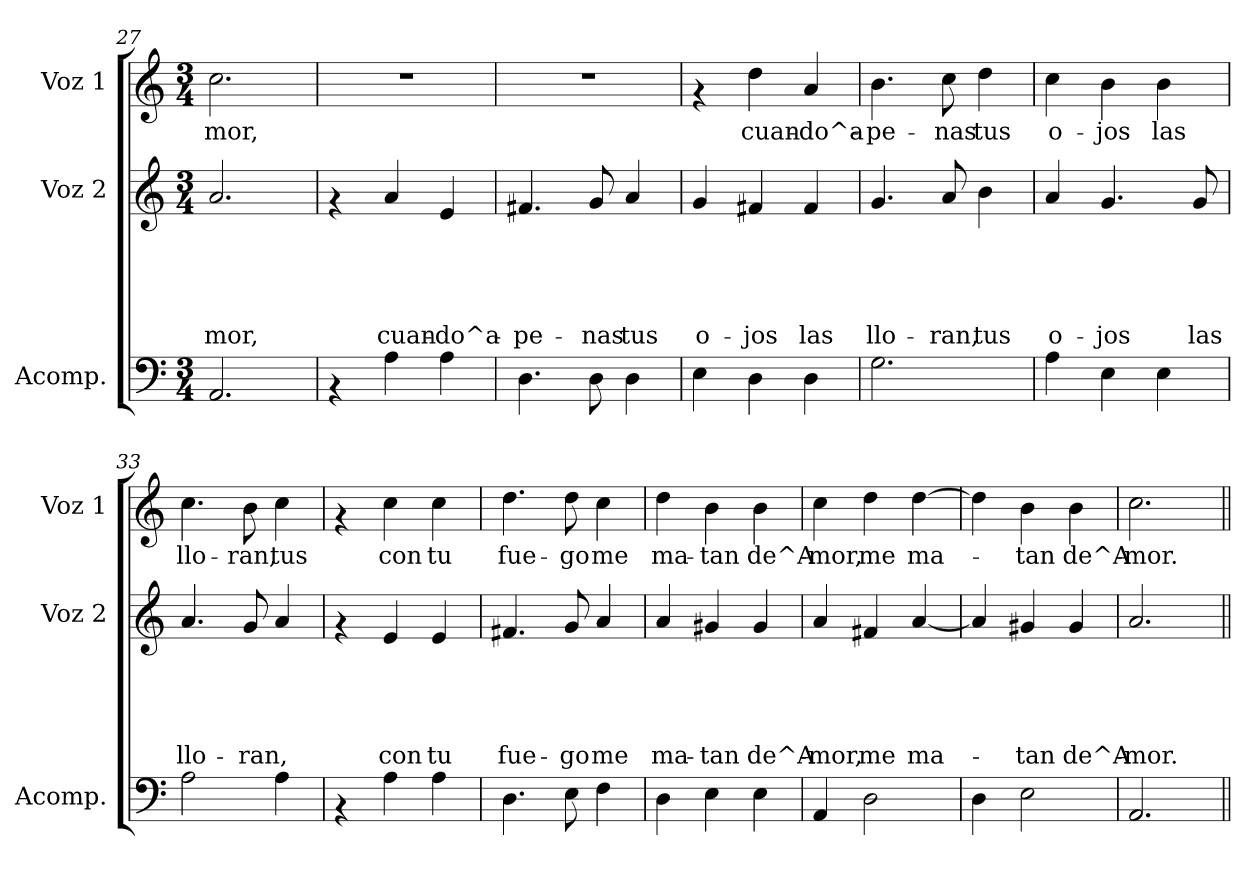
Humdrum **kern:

**kern	**kern	**text	**text	**text	**text	**text	**kern	**text
*part3	*part2	*part2	*part2	*part2	*part2	*part2	*part1	*part1
*staff3	*staff2	*staff2	*staff2	*staff2	*staff2	*staff2	*staff1	*staff1
*I"Acomp.	*I"Voz 2	*	*	*	*	*	*I"Voz 1	*
*I'Acomp.	*I'Voz 2	*	*	*	*	*	*I'Voz 1	*
*clefF4	*clefG2	*	*	*	*	*	*clefG2	*
*k[]	*k[]	*	*	*	*	*	*k[]	*
*C:	*C:	*	*	*	*	*	*C:	*
*M3/4	*M3/4	*	*	*	*	*	*M3/4	*
=27	=27	=27	=27	=27	=27	=27	=27	=27
!	!	!	!	!	!	!LO:LY:b	!	!LO:LY:b
2.AA/	2.a/	.	.	.	.	-mor,	2.cc\	-mor,
=28	=28	=28	=28	=28	=28	=28	=28	=28
4rAA	4rf	.	.	.	.	.	2.r	.
!	!	!	!	!	!	!LO:LY:b	!	!
4A\	4a/	.	.	.	.	cuan-	.	.
!	!	!	!	!	!	!LO:LY:b	!	!
4A\	4e/	.	.	.	.	-do^a-	.	.
=29	=29	=29	=29	=29	=29	=29	=29	=29
!	!	!	!	!	!	!LO:LY:b	!	!
4.D\	4.f#X/	.	.	.	.	-pe-	2.r	.
!	!	!	!	!	!	!LO:LY:b	!	!
8D\	8g/	.	.	.	.	-nas	.	.
!	!	!	!	!	!	!LO:LY:b	!	!
4D\	4a/	.	.	.	.	tus	.	.
=30	=30	=30	=30	=30	=30	=30	=30	=30
!	!	!	!	!	!	!LO:LY:b	!	!
4E\	4g/	.	.	.	.	o-	4rf	.
!	!	!	!	!	!	!LO:LY:b	!	!LO:LY:b
4D\	4f#X/	.	.	.	.	-jos	4dd\	cuan-
!	!	!	!	!	!	!LO:LY:b	!	!LO:LY:b
4D\	4f#/	.	.	.	.	las	4a/	-do^a-
!!LO:LB:g=z
=31	=31	=31	=31	=31	=31	=31	=31	=31
!	!	!	!	!	!	!LO:LY:b	!	!LO:LY:b
2.G\	4.g/	.	.	.	.	llo-	4.b\	-pe-
!	!	!	!	!	!	!LO:LY:b	!	!LO:LY:b
.	8a/	.	.	.	.	-ran,	8cc\	-nas
!	!	!	!	!	!	!LO:LY:b	!	!LO:LY:b
.	4b\	.	.	.	.	tus	4dd\	tus
=32	=32	=32	=32	=32	=32	=32	=32	=32
!	!	!	!	!	!	!LO:LY:b	!	!LO:LY:b
4A\	4a/	.	.	.	.	o-	4cc\	o-
!	!	!	!	!	!	!LO:LY:b	!	!LO:LY:b
4E\	4.g/	.	.	.	.	-jos	4b\	-jos
!	!	!	!	!	!	!	!	!LO:LY:b
4E\	.	.	.	.	.	.	4b\	las
!	!	!	!	!	!	!LO:LY:b	!	!
.	8g/	.	.	.	.	las	.	.
=33	=33	=33	=33	=33	=33	=33	=33	=33
!	!	!	!	!	!	!LO:LY:b	!	!LO:LY:b
2A\	4.a/	.	.	.	.	llo-	4.cc\	llo-
!	!	!	!	!	!	!LO:LY:b	!	!LO:LY:b
.	8g/	.	.	.	.	-ran,	8b\	-ran,
!	!	!	!	!	!	!	!	!LO:LY:b
4A\	4a/	.	.	.	.	.	4cc\	tus
=34	=34	=34	=34	=34	=34	=34	=34	=34
4rAA	4rf	.	.	.	.	.	4rf	.
!	!	!	!	!	!	!LO:LY:b	!	!LO:LY:b
4A\	4e/	.	.	.	.	con	4cc\	con
!	!	!	!	!	!	!LO:LY:b	!	!LO:LY:b
4A\	4e/	.	.	.	.	tu	4cc\	tu
=35	=35	=35	=35	=35	=35	=35	=35	=35
!	!	!	!	!	!	!LO:LY:b	!	!LO:LY:b
4.D\	4.f#X/	.	.	.	.	fue-	4.dd\	fue-
!	!	!	!	!	!	!LO:LY:b	!	!LO:LY:b
8E\	8g/	.	.	.	.	-go	8dd\	-go
!	!	!	!	!	!	!LO:LY:b	!	!LO:LY:b
4F\	4a/	.	.	.	.	me	4cc\	me
=36	=36	=36	=36	=36	=36	=36	=36	=36
!	!	!	!	!	!	!LO:LY:b	!	!LO:LY:b
4D\	4a/	.	.	.	.	ma-	4dd\	ma-
!	!	!	!	!	!	!LO:LY:b	!	!LO:LY:b
4E\	4g#X/	.	.	.	.	-tan	4b\	-tan
!	!	!	!	!	!	!LO:LY:b	!	!LO:LY:b
4E\	4g#/	.	.	.	.	de^A-	4b\	de^A-
!!LO:LB:g=z
=37	=37	=37	=37	=37	=37	=37	=37	=37
!	!	!	!	!	!	!LO:LY:b	!	!LO:LY:b
4AA/	4a/	.	.	.	.	-mor,	4cc\	-mor,
!	!	!	!	!	!	!LO:LY:b	!	!LO:LY:b
2D\	4f#X/	.	.	.	.	me	4dd\	me
!	!	!	!	!	!	!LO:LY:b	!	!LO:LY:b
.	[>4a/	.	.	.	.	ma-	[>4dd\	ma-
=38	=38	=38	=38	=38	=38	=38	=38	=38
4D\	4a/]	.	.	.	.	.	4dd\]	.
!	!	!	!	!	!	!LO:LY:b	!	!LO:LY:b
2E\	4g#X/	.	.	.	.	-tan	4b\	-tan
!	!	!	!	!	!	!LO:LY:b	!	!LO:LY:b
.	4g#/	.	.	.	.	de^A-	4b\	de^A-
=39	=39	=39	=39	=39	=39	=39	=39	=39
!	!	!	!	!	!	!LO:LY:b	!	!LO:LY:b
2.AA/	2.a/	.	.	.	.	-mor.	2.cc\	-mor.
=||	=||	=||	=||	=||	=||	=||	=||	=||
*-	*-	*-	*-	*-	*-	*-	*-	*-
